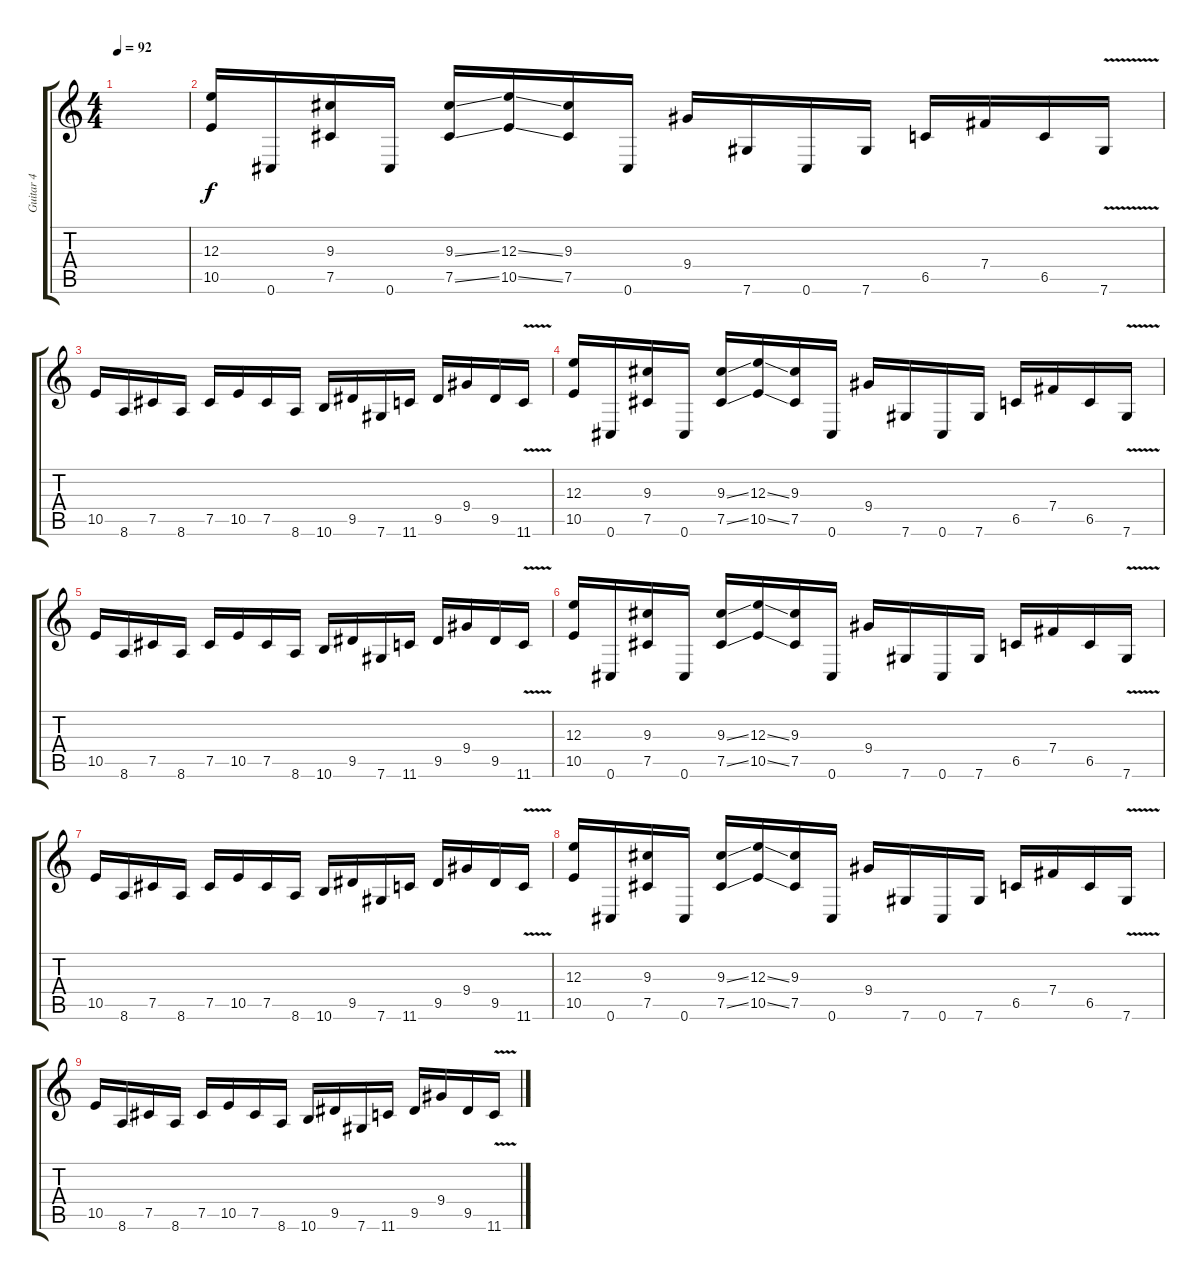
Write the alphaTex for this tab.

\track ("Guitar 4" "Guitar 4") {instrument distortionguitar}
\staff {score tabs}
\tuning (Db4 Ab3 E3 B2 Gb2 Db2) {hide}
\ts (4 4)
\tempo 92
\clef g2
\ks c
|
(12.3 10.5).16 0.6.16 (9.3 7.5).16 0.6.16 (9.3{ss} 7.5{ss}).16 (12.3{ss} 10.5{ss}).16 (9.3 7.5).16 0.6.16 9.4.16 7.6.16 0.6.16 7.6.16 6.5.16 7.4.16 6.5.16 7.6{v}.16 |
10.5.16 8.6.16 7.5.16 8.6.16 7.5.16 10.5.16 7.5.16 8.6.16 10.6.16 9.5.16 7.6.16 11.6.16 9.5.16 9.4.16 9.5.16 11.6{v}.16 |
(12.3 10.5).16 0.6.16 (9.3 7.5).16 0.6.16 (9.3{ss} 7.5{ss}).16 (12.3{ss} 10.5{ss}).16 (9.3 7.5).16 0.6.16 9.4.16 7.6.16 0.6.16 7.6.16 6.5.16 7.4.16 6.5.16 7.6{v}.16 |
10.5.16 8.6.16 7.5.16 8.6.16 7.5.16 10.5.16 7.5.16 8.6.16 10.6.16 9.5.16 7.6.16 11.6.16 9.5.16 9.4.16 9.5.16 11.6{v}.16 |
(12.3 10.5).16 0.6.16 (9.3 7.5).16 0.6.16 (9.3{ss} 7.5{ss}).16 (12.3{ss} 10.5{ss}).16 (9.3 7.5).16 0.6.16 9.4.16 7.6.16 0.6.16 7.6.16 6.5.16 7.4.16 6.5.16 7.6{v}.16 |
10.5.16 8.6.16 7.5.16 8.6.16 7.5.16 10.5.16 7.5.16 8.6.16 10.6.16 9.5.16 7.6.16 11.6.16 9.5.16 9.4.16 9.5.16 11.6{v}.16 |
(12.3 10.5).16 0.6.16 (9.3 7.5).16 0.6.16 (9.3{ss} 7.5{ss}).16 (12.3{ss} 10.5{ss}).16 (9.3 7.5).16 0.6.16 9.4.16 7.6.16 0.6.16 7.6.16 6.5.16 7.4.16 6.5.16 7.6{v}.16 |
10.5.16 8.6.16 7.5.16 8.6.16 7.5.16 10.5.16 7.5.16 8.6.16 10.6.16 9.5.16 7.6.16 11.6.16 9.5.16 9.4.16 9.5.16 11.6{v}.16
